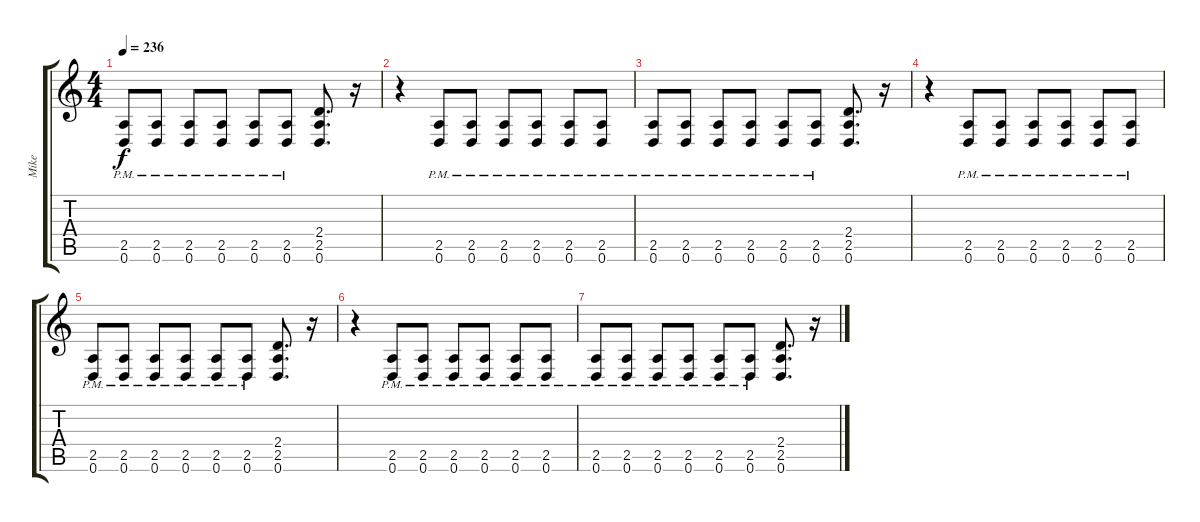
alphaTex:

\track ("Mike" "Mike") {instrument distortionguitar}
\staff {score tabs}
\tuning (D4 A3 F3 C3 G2 D2) {hide}
\ts (4 4)
\tempo 236
\clef g2
\ks c
(2.5{pm} 0.6{pm}).8{dy f} (2.5{pm} 0.6{pm}).8 (2.5{pm} 0.6{pm}).8 (2.5{pm} 0.6{pm}).8 (2.5{pm} 0.6{pm}).8 (2.5{pm} 0.6{pm}).8 (2.4 2.5 0.6).8{d} r.16 |
r.4 (2.5{pm} 0.6{pm}).8 (2.5{pm} 0.6{pm}).8 (2.5{pm} 0.6{pm}).8 (2.5{pm} 0.6{pm}).8 (2.5{pm} 0.6{pm}).8 (2.5{pm} 0.6{pm}).8 |
(2.5{pm} 0.6{pm}).8 (2.5{pm} 0.6{pm}).8 (2.5{pm} 0.6{pm}).8 (2.5{pm} 0.6{pm}).8 (2.5{pm} 0.6{pm}).8 (2.5{pm} 0.6{pm}).8 (2.4 2.5 0.6).8{d} r.16 |
r.4 (2.5{pm} 0.6{pm}).8 (2.5{pm} 0.6{pm}).8 (2.5{pm} 0.6{pm}).8 (2.5{pm} 0.6{pm}).8 (2.5{pm} 0.6{pm}).8 (2.5{pm} 0.6{pm}).8 |
(2.5{pm} 0.6{pm}).8 (2.5{pm} 0.6{pm}).8 (2.5{pm} 0.6{pm}).8 (2.5{pm} 0.6{pm}).8 (2.5{pm} 0.6{pm}).8 (2.5{pm} 0.6{pm}).8 (2.4 2.5 0.6).8{d} r.16 |
r.4 (2.5{pm} 0.6{pm}).8 (2.5{pm} 0.6{pm}).8 (2.5{pm} 0.6{pm}).8 (2.5{pm} 0.6{pm}).8 (2.5{pm} 0.6{pm}).8 (2.5{pm} 0.6{pm}).8 |
(2.5{pm} 0.6{pm}).8 (2.5{pm} 0.6{pm}).8 (2.5{pm} 0.6{pm}).8 (2.5{pm} 0.6{pm}).8 (2.5{pm} 0.6{pm}).8 (2.5{pm} 0.6{pm}).8 (2.4 2.5 0.6).8{d} r.16
